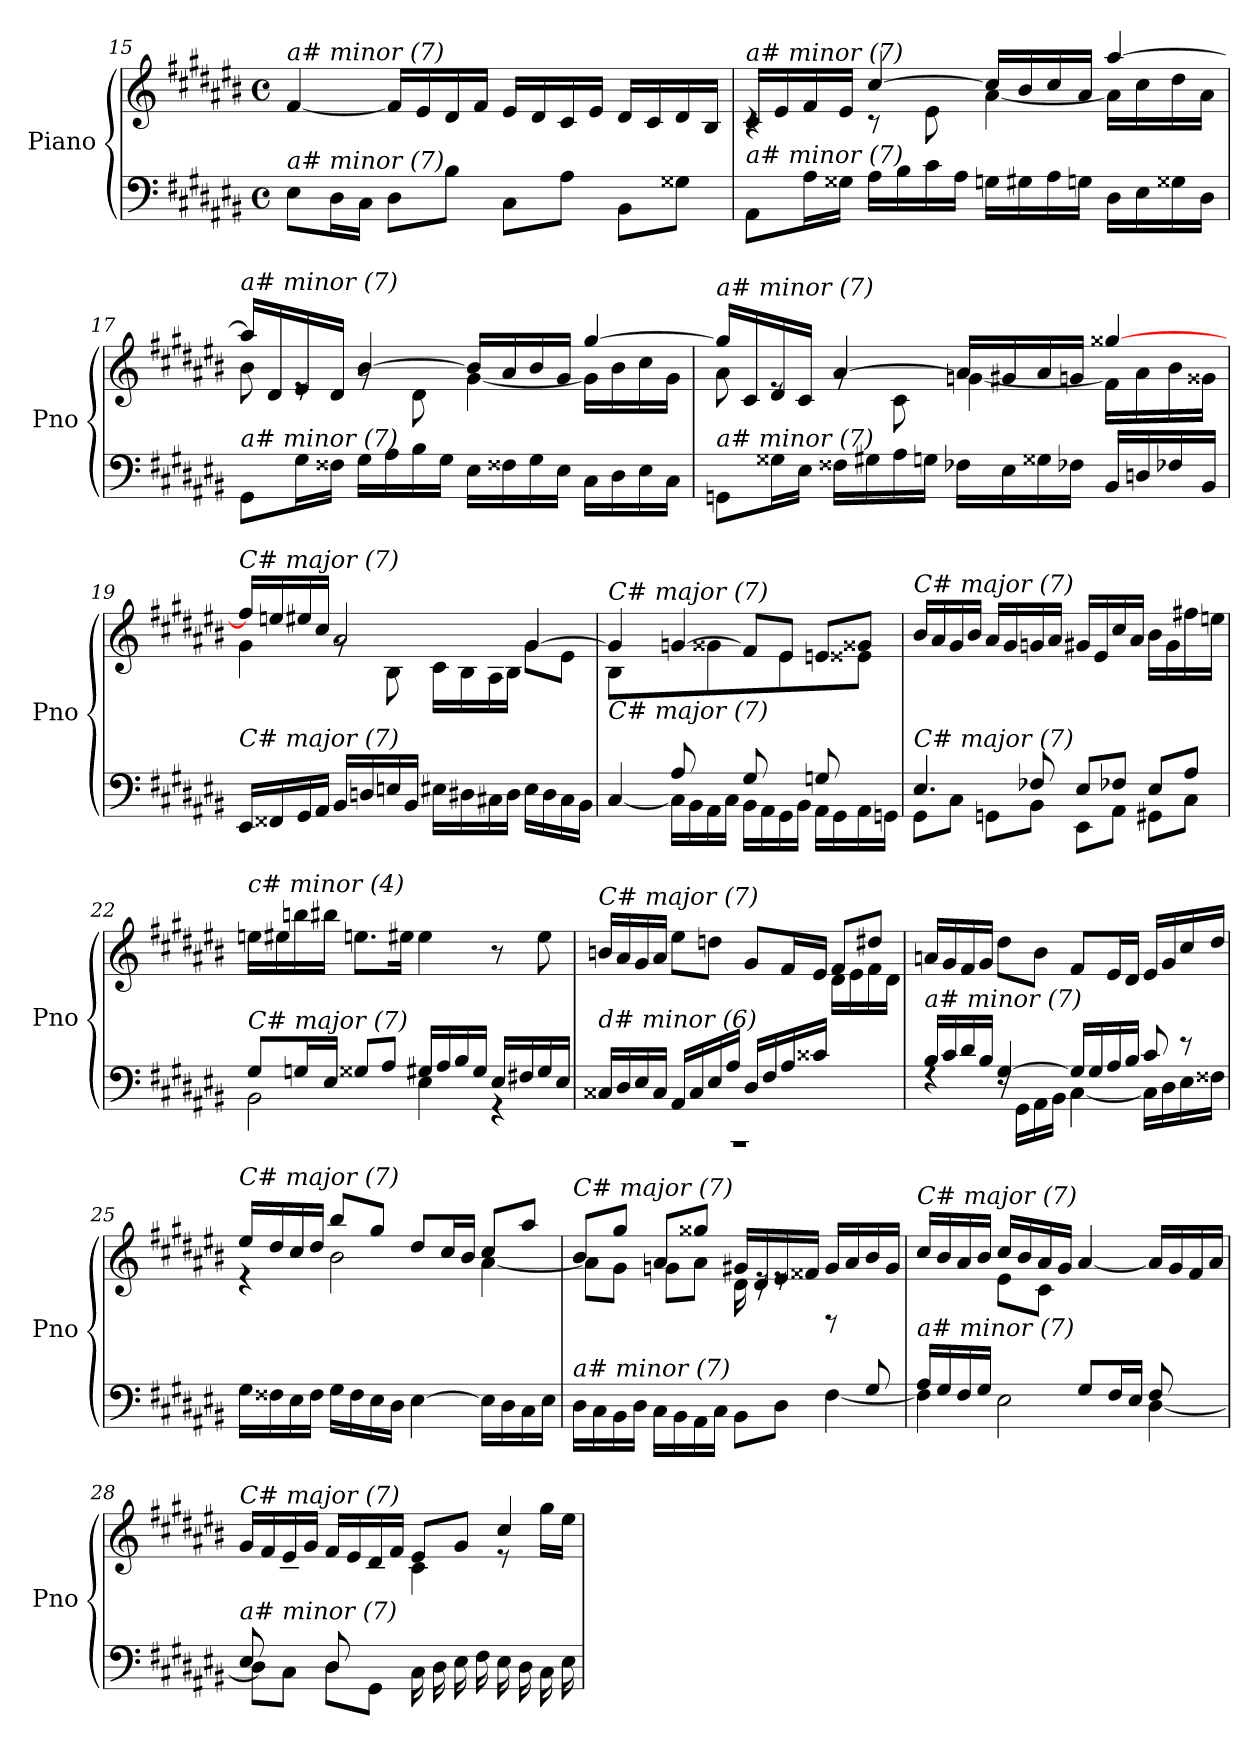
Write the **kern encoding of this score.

**kern	**kern
*part1	*part1
*staff2	*staff1
*I"Piano	*
*I'Pno	*
*clefF4	*clefG2
*k[f#c#g#d#a#e#b#]	*k[f#c#g#d#a#e#b#]
*M4/4	*M4/4
*met(c)	*met(c)
=15	=15
!	!LO:TX:i:t=a# minor (7)
!LO:TX:i:t=a# minor (7)	!
8E#\L	[4f#/
16D#\L	.
16C#\JJ	.
8D#\L	16f#/LL]
.	16e#/
8B#\J	16d#/
.	16f#/JJ
8C#\L	16e#/LL
.	16d#/
8A#\J	16c#/
.	16e#/JJ
8BB#\L	16d#/LL
.	16c#/
8G##X\J	16d#/
.	16B#/JJ
!!LO:PB:g=z
=16	=16
*	*^
!	!LO:TX:i:t=a# minor (7)	!
!LO:TX:i:t=a# minor (7)	!	!
8AA#\L	16c#/LL	4rc
.	16e#/	.
16A#\L	16f#/	.
16G##X\JJ	16e#/JJ	.
16A#\LL	[4cc#/	8r
16B#\	.	.
16c#\	.	8e#\
16A#\JJ	.	.
16Gni\LL	16cc#/LL]	[4a#\
16G#X\	16b#/	.
16A#\	16cc#/	.
16Gni\JJ	16a#/JJ	.
16D#\LL	[4aa#/	16a#\LL]
16E#\	.	16cc#\
16G##Xi\	.	16dd#\
16D#\JJ	.	16a#\JJ
=17	=17	=17
!	!LO:TX:i:t=a# minor (7)	!
!LO:TX:i:t=a# minor (7)	!	!
8GG#\L	16aa#/LL]	8b#\
.	16d#/	.
16G#\L	16e#/	8re
16F##Xj\JJ	16d#/JJ	.
16G#\LL	[4b#/	8rg
16A#\	.	.
16B#\	.	8d#\
16G#\JJ	.	.
16E#\LL	16b#/LL]	[4g#\
16F##Xj\	16a#/	.
16G#\	16b#/	.
16E#\JJ	16g#/JJ	.
16C#\LL	[4gg#/	16g#\LL]
16D#\	.	16b#\
16E#\	.	16cc#\
16C#\JJ	.	16g#\JJ
!!LO:LB:g=z	!!
=18	=18	=18
!	!LO:TX:i:t=a# minor (7)	!
!LO:TX:i:t=a# minor (7)	!	!
8GGni\L	16gg#/LL]	8a#\
.	16c#/	.
16G##Xi\L	16d#/	8re
16E#\JJ	16c#/JJ	.
16F##j\LL	[4a#/	8rg
16G#\	.	.
16A#\	.	8c#\
16Gni\JJ	.	.
16F-Xi\LL	16a#/LL]	[4gni\
16E#\	16g#/	.
16G##Xi\	16a#/	.
16F-Xi\JJ	16gni/JJ	.
16BB#/LL	[4gg##Xi/	16f##\LL]
16Dni/	.	16a#\
16F-Xi/	.	16b#\
16BB#/JJ	.	16g##i\JJ
=19	=19	=19
!	!LO:TX:i:t=C# major (7)	!
!LO:TX:i:t=C# major (7)	!	!
16EE#/LL	16ff##/LL]	4g#\
16FF##Xj/	16eeni/	.
16GG#/	16ee#/	.
16AA#/JJ	16cc#/JJ	.
16BB#/LL	2a#/	8rg
16Dni/	.	.
16Eni/	.	8B#\
16BB#/JJ	.	.
16E#\LL	.	16c#\LL
16D#X\	.	16B#\
16C#X\	.	16A#\
16D#\JJ	.	16B#\JJ
16E#\LL	[4g#/	8g#\L
16D#\	.	.
16C#\	.	8e#\J
16BB#\JJ	.	.
!!LO:LB:g=z	!!
=20	=20	=20
*^	*	*
!	!	!LO:TX:i:t=C# major (7)	!
!LO:TX:i:t=C# major (7)	!	!	!
8ryy	[4C#/	4g#/]	8B#\L
16A#/L	.	.	4ryy
16G#/JJ	.	.	.
8A#/L	16C#\LL]	[4gni/	.
.	16BB#\	.	.
8ryy	16AA#\	.	8g##Xi\J
.	16C#\JJ	.	.
8G#/L	16BB#\LL	8f##/L]	8ryy
.	16AA#\	.	.
8ryy	16GG#\	8e#/J	8e#\J
.	16BB#\JJ	.	.
8Gni/L	16AA#\LL	8eni/L	8ryy
.	16GG#\	.	.
8ryy	16AA#\	8g##Xi/J	8e##Xi\J
.	16GGni\JJ	.	.
*	*	*v	*v
=21	=21	=21
!	!	!LO:TX:i:t=C# major (7)
!LO:TX:i:t=C# major (7)	!	!
4.E#/	8GG#\L	16b#/LL
.	.	16a#/
.	8C#\J	16g#/
.	.	16b#/JJ
.	8GGni\L	16a#/LL
.	.	16g#/
8F-Xi/	8BB#\J	16gni/
.	.	16a#/JJ
8E#/L	8EE#\L	16g#/LL
.	.	16e#/
8F-Xi/J	8AA#\J	16cc#/
.	.	16a#/JJ
8E#/L	8GG#\L	16b#\LL
.	.	16g#\
8A#/J	8C#\J	16ff#X\
.	.	16eeni\JJ
=22	=22	=22
!	!	!LO:TX:i:t=c# minor (4)
!LO:TX:i:t=C# major (7)	!	!
8G#/L	2BB#\	16eeni\LL
.	.	16ee#\
16Gni/L	.	16bbni\
16E#/JJ	.	16bb#\JJ
8G##i/L	.	8.eeni\L
8A#/J	.	.
.	.	16ee#\Jk
16G#/LL	4E#\	4ee#\
16A#/	.	.
16B#/	.	.
16G#/JJ	.	.
16E#/LL	4r	8r
16F#X/	.	.
16G#/	.	8ee#\
16E#/JJ	.	.
!!LO:LB:g=z
=23	=23	=23
*	*	*^
!	!	!LO:TX:i:t=C# major (7)	!
!LO:TX:i:t=d# minor (6)	!	!	!
1rAAA	16C##X/LL	16bn/LL	2.ryy
.	16D#/	16a#/	.
.	16E#/	16g#/	.
.	16C##/JJ	16a#/JJ	.
.	16AA#/LL	8ee#\L	.
.	16C##/	.	.
.	16E#/	8ddni\J	.
.	16A#/JJ	.	.
.	16D#/LL	8g#/L	.
.	16F#/	.	.
.	16A#/	16f#/L	.
.	16c##X/JJ	16e#/JJ	.
.	4ryy	8f#/L	16d#\LL
.	.	.	16e#\
.	.	8dd#/J	16f#\
.	.	.	16d#\JJ
=24	=24	=24	=24
!	!	!LO:TX:i:t=C# major (7)	!
!LO:TX:i:t=a# minor (7)	!	!	!
*	*	*v	*v
16B#/LL	4rF	16an/LL
16c#/	.	16g#/
16d#/	.	16f#/
16B#/JJ	.	16g#/JJ
[4G#/	16rF	8dd#\L
.	16GG#\LL	.
.	16AA#\	8b#\J
.	16BB#\JJ	.
16G#/LL]	[4C#\	8f#/L
16G#/	.	.
16A#/	.	16e#/L
16B#/JJ	.	16d#/JJ
8c#/	16C#\LL]	16e#/LL
.	16D#\	16g#/
8r	16E#\	16cc#/
.	16F##Xj\JJ	16dd#/JJ
=25	=25	=25
*	*	*^
!	!	!LO:TX:i:t=C# major (7)	!
!LO:TX:i:t=a# minor (7)	!	!	!
*v	*v	*	*
16G#\LL	16ee#/LL	4r
16F##Xj\	16dd#/	.
16E#\	16cc#/	.
16F##j\JJ	16dd#/JJ	.
16G#\LL	8bb#/L	2b#\
16F##j\	.	.
16E#\	8gg#/J	.
16D#\JJ	.	.
[4E#\	8dd#/L	.
.	16cc#/L	.
.	16b#/JJ	.
16E#\LL]	8cc#/L	[4a#\
16D#\	.	.
16C#\	8aa#/J	.
16E#\JJ	.	.
!!LO:LB:g=z	!!
=26	=26	=26
*^	*	*
!	!	!LO:TX:i:t=C# major (7)	!
!LO:TX:i:t=a# minor (7)	!	!	!
2..ryy	16D#\LL	8b#/L	8a#\L]
.	16C#\	.	.
.	16BB#\	8gg#/J	8g#\J
.	16D#\JJ	.	.
.	16C#\LL	8a#/L	8gni\L
.	16BB#\	.	.
.	16AA#\	8gg##Xi/J	8a#\J
.	16C#\JJ	.	.
.	8BB#\L	16g#/LL	16d#\
.	.	16d#/	16re
.	8D#\J	16e#/	8re
.	.	16f##Xj/JJ	.
.	[4F#\	16g#/LL	8rD
.	.	16a#/	.
8G#/	.	16b#/	8ryy
.	.	16g#/JJ	.
=27	=27	=27	=27
*	*	*	*^
!	!	!LO:TX:i:t=C# major (7)	!	!
!LO:TX:i:t=a# minor (7)	!	!	!	!
4F#\]	16A#/LL	16cc#/LL	2..ryy	4ryy
.	16G#/	16b#/	.	.
.	16F#/	16a#/	.	.
.	16G#/JJ	16b#/JJ	.	.
2E#\	4ryy	16cc#/LL	.	8e#\L
.	.	16b#/	.	.
.	.	16a#/	.	8c#\J
.	.	16g#/JJ	.	.
.	8G#/L	[4a#/	.	2ryy
.	16F#/L	.	.	.
.	16E#/JJ	.	.	.
8F#/L	[4D#\	16a#/LL]	.	.
.	.	16g#/	.	.
8ryy	.	16f#/	8d#\J	.
.	.	16a#/JJ	.	.
=28	=28	=28	=28	=28
*	*^	*	*	*^
!	!	!	!LO:TX:i:t=C# major (7)	!	!	!
!LO:TX:i:t=a# minor (7)	!	!	!	!	!	!
2ryy	8E#/L	8D#\L]	16g#/LL	2ryy	8ryy	2ryy
.	.	.	16f#/	.	.	.
.	8ryy	8C#\J	16e#/	.	8c#\J	.
.	.	.	16g#/JJ	.	.	.
.	8D#/L	8D#\L	16f#/LL	.	8ryy	.
.	.	.	16e#/	.	.	.
.	8ryy	8GG#\J	16d#/	.	8B#\J	.
.	.	.	16f#/JJ	.	.	.
2ryy	16C#\LL	2ryy	8e#/L	4c#\	2ryy	2ryy
.	16D#\	.	.	.	.	.
.	16E#\	.	8g#/J	.	.	.
.	16F#\JJ	.	.	.	.	.
.	16E#\LL	.	4cc#/	8r	.	.
.	16D#\	.	.	.	.	.
.	16C#\	.	.	16gg#\LL	.	.
.	16E#\JJ	.	.	16ee#\JJ	.	.
*v	*v	*v	*	*	*	*
*	*v	*v	*v	*v
=	=
*-	*-
